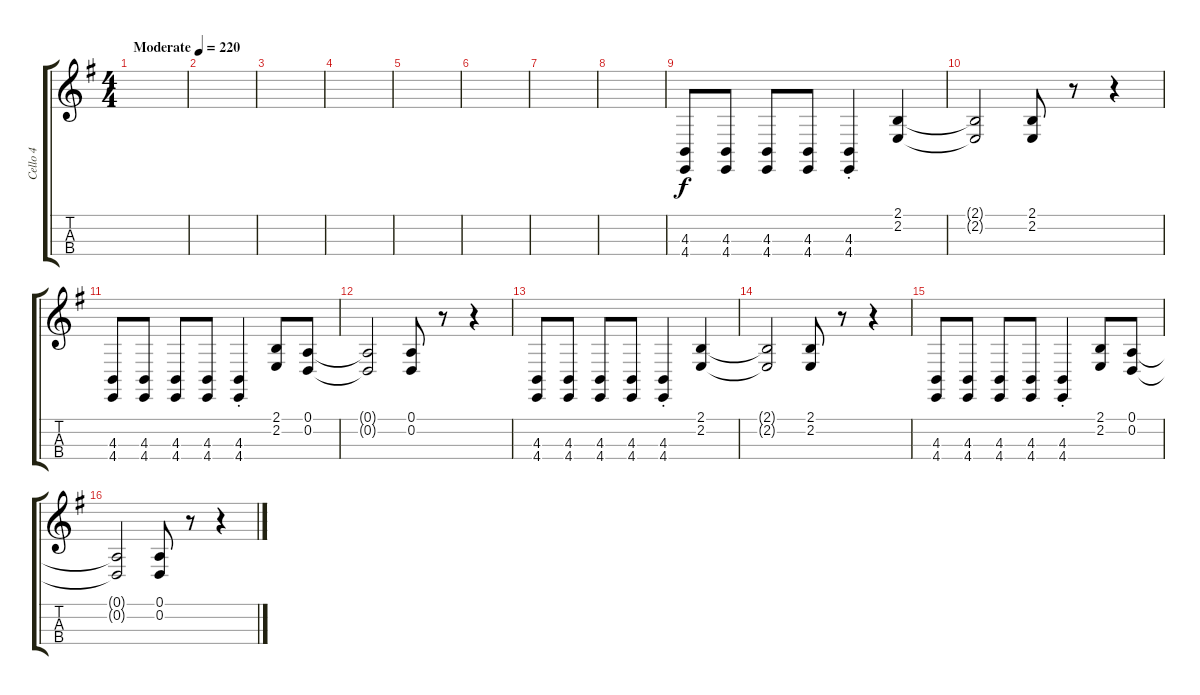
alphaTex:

\track ("Cello 4" "Cello 4") {instrument cello}
\staff {score tabs}
\tuning (A3 D3 G2 C2) {hide}
\ts (4 4)
\tempo (220 "Moderate")
\clef g2
\ks g
|
|
|
|
|
|
|
|
(4.3 4.4).8 (4.3 4.4).8 (4.3 4.4).8 (4.3 4.4).8 (4.3{st} 4.4{st}).4 (2.1 2.2).4 |
(2.1{t} 2.2{t}).2 (2.1 2.2).8 r.8 r.4 |
(4.3 4.4).8 (4.3 4.4).8 (4.3 4.4).8 (4.3 4.4).8 (4.3{st} 4.4{st}).4 (2.1 2.2).8 (0.1 0.2).8 |
(0.1{t} 0.2{t}).2 (0.1 0.2).8 r.8 r.4 |
(4.3 4.4).8 (4.3 4.4).8 (4.3 4.4).8 (4.3 4.4).8 (4.3{st} 4.4{st}).4 (2.1 2.2).4 |
(2.1{t} 2.2{t}).2 (2.1 2.2).8 r.8 r.4 |
(4.3 4.4).8 (4.3 4.4).8 (4.3 4.4).8 (4.3 4.4).8 (4.3{st} 4.4{st}).4 (2.1 2.2).8 (0.1 0.2).8 |
(0.1{t} 0.2{t}).2 (0.1 0.2).8 r.8 r.4
